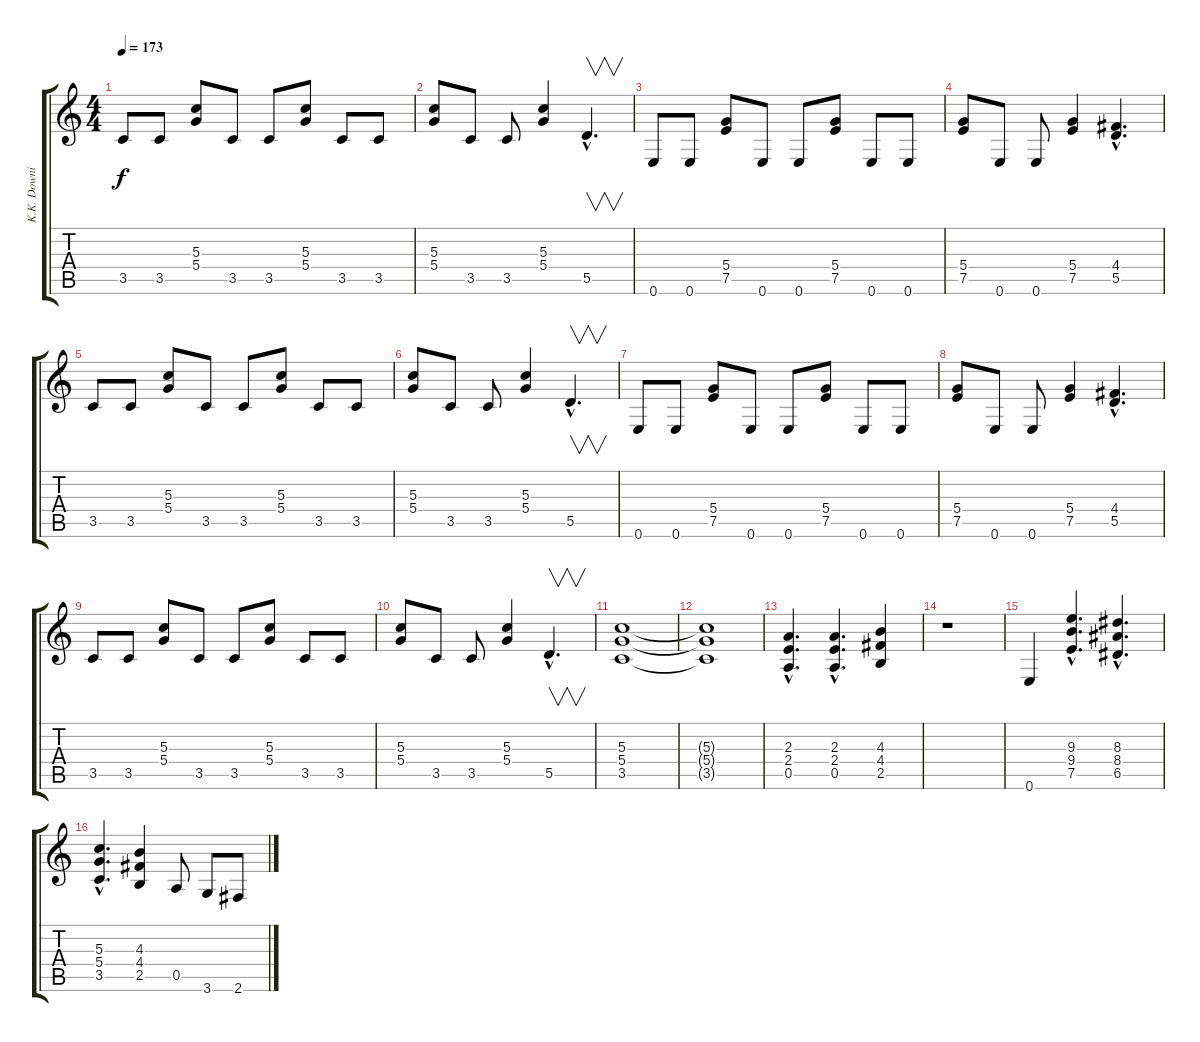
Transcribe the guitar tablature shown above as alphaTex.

\track ("K.K. Downing" "K.K. Downi") {instrument distortionguitar}
\staff {score tabs}
\tuning (E4 B3 G3 D3 A2 E2) {hide}
\ts (4 4)
\tempo 173
\clef g2
\ks c
3.5.8{dy f} 3.5.8 (5.3 5.4).8 3.5.8 3.5.8 (5.3 5.4).8 3.5.8 3.5.8 |
(5.3 5.4).8 3.5.8 3.5.8 (5.3 5.4).4 5.5{hac}.4{v d} |
0.6.8 0.6.8 (5.4 7.5).8 0.6.8 0.6.8 (5.4 7.5).8 0.6.8 0.6.8 |
(5.4 7.5).8 0.6.8 0.6.8 (5.4 7.5).4 (4.4{hac} 5.5{hac}).4{d} |
3.5.8 3.5.8 (5.3 5.4).8 3.5.8 3.5.8 (5.3 5.4).8 3.5.8 3.5.8 |
(5.3 5.4).8 3.5.8 3.5.8 (5.3 5.4).4 5.5{hac}.4{v d} |
0.6.8 0.6.8 (5.4 7.5).8 0.6.8 0.6.8 (5.4 7.5).8 0.6.8 0.6.8 |
(5.4 7.5).8 0.6.8 0.6.8 (5.4 7.5).4 (4.4{hac} 5.5{hac}).4{d} |
3.5.8 3.5.8 (5.3 5.4).8 3.5.8 3.5.8 (5.3 5.4).8 3.5.8 3.5.8 |
(5.3 5.4).8 3.5.8 3.5.8 (5.3 5.4).4 5.5{hac}.4{v d} |
(5.3 5.4 3.5).1 |
(5.3{t} 5.4{t} 3.5{t}).1 |
(2.3{hac} 2.4{hac} 0.5{hac}).4{d} (2.3{hac} 2.4{hac} 0.5{hac}).4{d} (4.3 4.4 2.5).4 |
r.1 |
0.6.4 (9.3{hac} 9.4{hac} 7.5{hac}).4{d} (8.3{hac} 8.4{hac} 6.5{hac}).4{d} |
(5.3{hac} 5.4{hac} 3.5{hac}).4{d} (4.3 4.4 2.5).4 0.5.8 3.6.8 2.6.8
